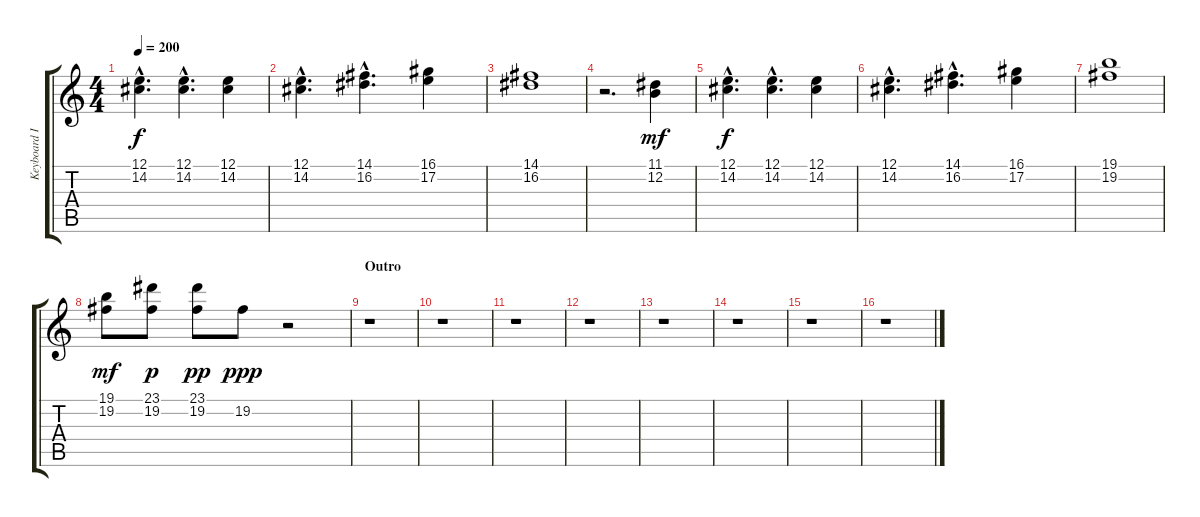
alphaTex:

\track ("Keyboard Interludes" "Keyboard I") {instrument brasssection}
\staff {score tabs}
\tuning (E4 B3 G3 D3 A2 E2) {hide}
\ts (4 4)
\tempo 200
\clef g2
\ks c
(12.1{hac} 14.2{hac}).4{d dy f} (12.1{hac} 14.2{hac}).4{d} (12.1 14.2).4 |
(12.1{hac} 14.2{hac}).4{d} (14.1{hac} 16.2{hac}).4{d} (16.1 17.2).4 |
(14.1 16.2).1 |
r.2{d} (11.1 12.2).4{dy mf} |
(12.1{hac} 14.2{hac}).4{d dy f} (12.1{hac} 14.2{hac}).4{d} (12.1 14.2).4 |
(12.1{hac} 14.2{hac}).4{d} (14.1{hac} 16.2{hac}).4{d} (16.1 17.2).4 |
(19.1 19.2).1 |
(19.1 19.2).8{dy mf} (23.1 19.2).8{dy p} (23.1 19.2).8{dy pp} 19.2.8{dy ppp} r.2 |
\section ("" "Outro")
r.1 |
r.1 |
r.1 |
r.1 |
r.1 |
r.1 |
r.1 |
r.1
